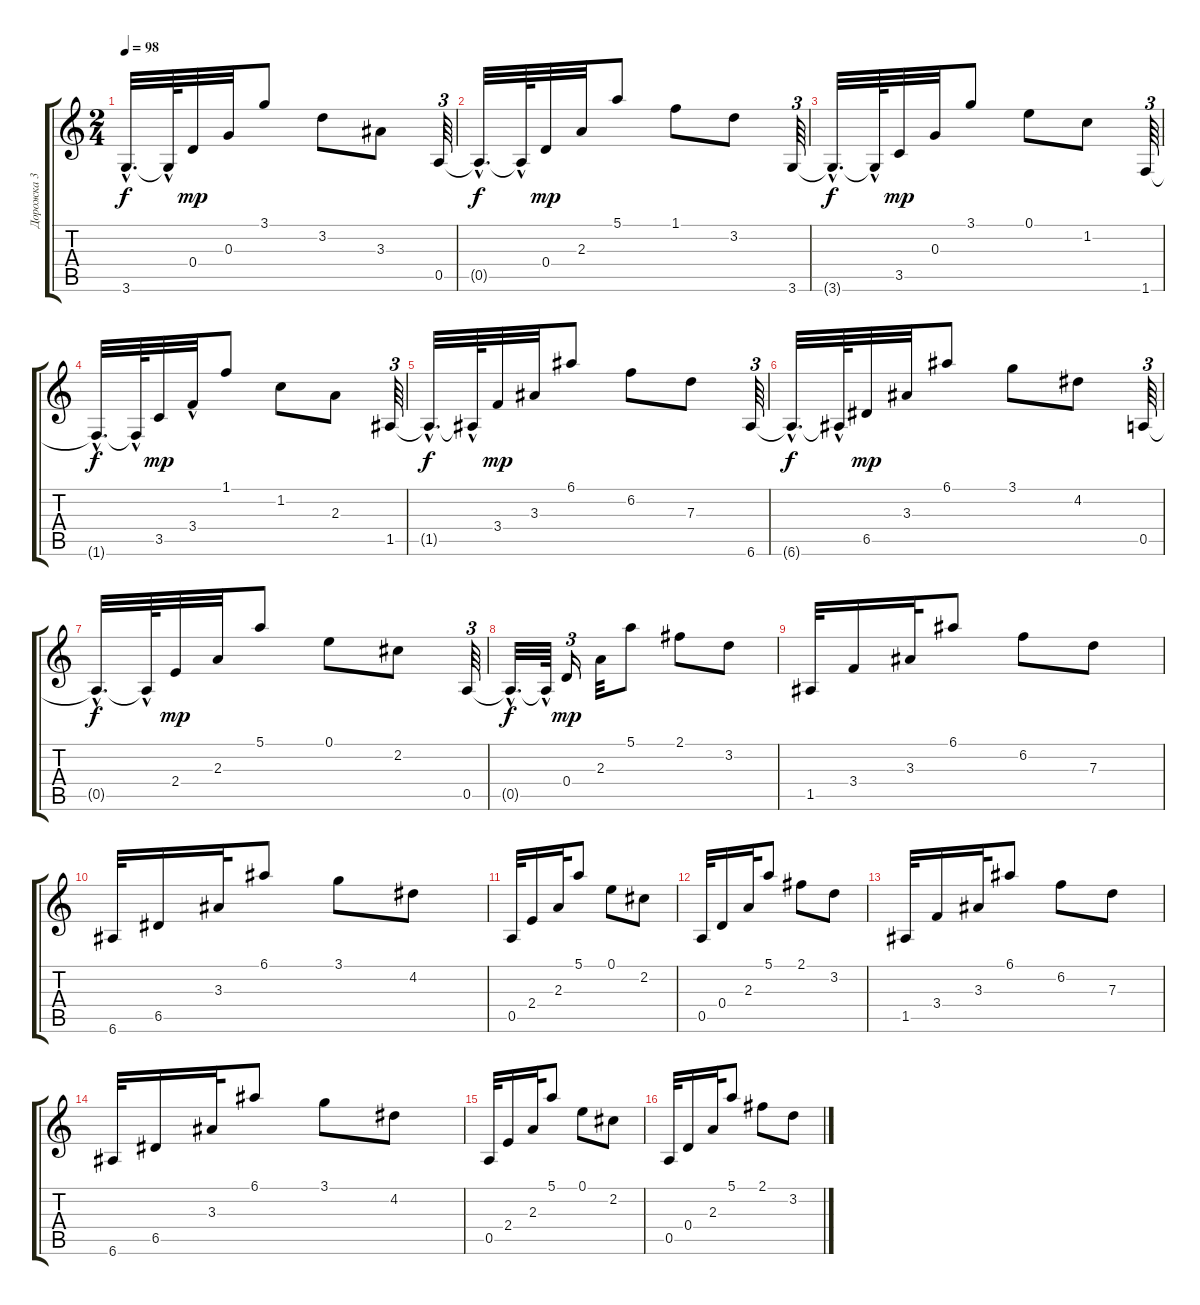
\track ("Дорожка 3" "Дорожка 3") {instrument distortionguitar}
\staff {score tabs}
\tuning (E4 B3 G3 D3 A2 E2) {hide}
\ts (2 4)
\tempo 98
\clef g2
\ks c
3.6{hac t}.32{d dy f} 3.6{hac t}.64 0.4.32{dy mp} 0.3.32 3.1.8 3.2.8 3.3.8 0.5.64{tu (3 2)} |
0.5{hac t}.32{d dy f} 0.5{hac t}.64 0.4.32{dy mp} 2.3.32 5.1.8 1.1.8 3.2.8 3.6.64{tu (3 2)} |
3.6{hac t}.32{d dy f} 3.6{hac t}.64 3.5.32{dy mp} 0.3.32 3.1.8 0.1.8 1.2.8 1.6.64{tu (3 2)} |
1.6{hac t}.32{d dy f} 1.6{hac t}.64 3.5.32{dy mp} 3.4{hac}.32 1.1.8 1.2.8 2.3.8 1.5.64{tu (3 2)} |
1.5{hac t}.32{d dy f} 1.5{hac t}.64 3.4.32{dy mp} 3.3.32 6.1.8 6.2.8 7.3.8 6.6.64{tu (3 2)} |
6.6{hac t}.32{d dy f} 6.6{hac t}.64 6.5.32{dy mp} 3.3.32 6.1.8 3.1.8 4.2.8 0.5.64{tu (3 2)} |
0.5{hac t}.32{d dy f} 0.5{hac t}.64 2.4.32{dy mp} 2.3.32 5.1.8 0.1.8 2.2.8 0.5.64{tu (3 2)} |
0.5{hac t}.32{d dy f} 0.5{hac t}.64 0.4.16{tu (3 2) dy mp} 2.3.32 5.1.8 2.1.8 3.2.8 |
1.5.32 3.4.16 3.3.32 6.1.8 6.2.8 7.3.8 |
6.6.32 6.5.16 3.3.32 6.1.8 3.1.8 4.2.8 |
0.5.32 2.4.16 2.3.32 5.1.8 0.1.8 2.2.8 |
0.5.32 0.4.16 2.3.32 5.1.8 2.1.8 3.2.8 |
1.5.32 3.4.16 3.3.32 6.1.8 6.2.8 7.3.8 |
6.6.32 6.5.16 3.3.32 6.1.8 3.1.8 4.2.8 |
0.5.32 2.4.16 2.3.32 5.1.8 0.1.8 2.2.8 |
0.5.32 0.4.16 2.3.32 5.1.8 2.1.8 3.2.8
